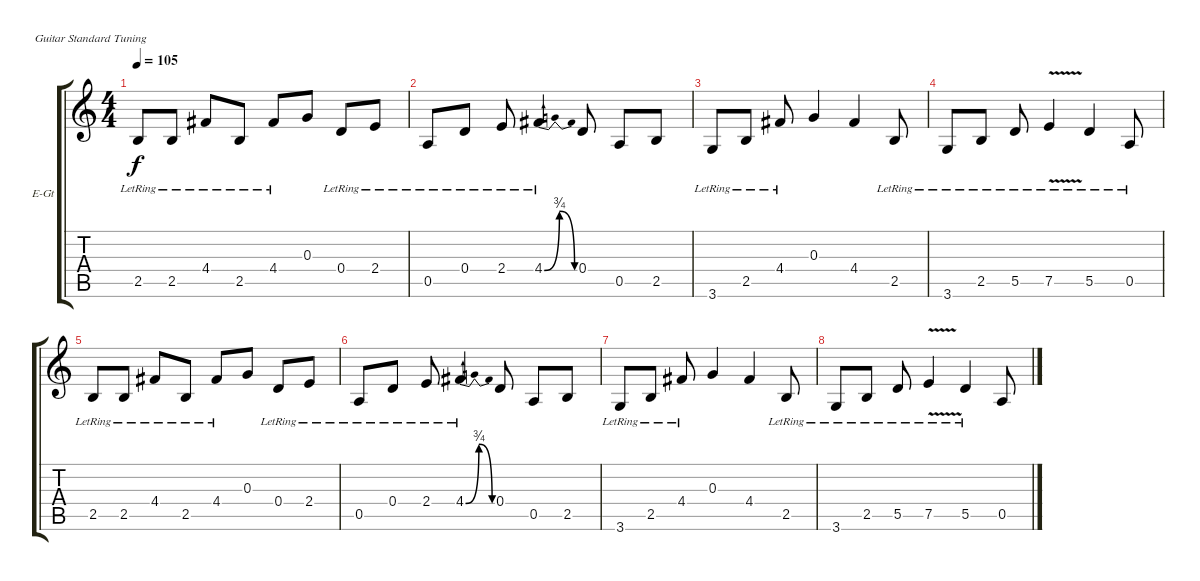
\defaultSystemsLayout 4
\bracketExtendMode groupsimilarinstruments
\firstSystemTrackNameOrientation horizontal
\otherSystemsTrackNameOrientation horizontal
\track ("Lead Guitar (Overdrive)" "E-Gt") {instrument distortionguitar}
\staff {score tabs}
\tuning (E4 B3 G3 D3 A2 E2)
\ts (4 4)
\tempo 105
\clef g2
\scale
0.333333
\ks c
2.5{lr}.8{dy f} 2.5{lr}.8 4.4{lr}.8 2.5{lr}.8 4.4{lr}.8 0.3.8 0.4{lr}.8 2.4{lr}.8 |
\scale
0.333333 0.5{lr}.8 0.4{lr}.8 2.4{lr}.8 4.4{be (bendrelease 0 0 30 3 30 3 60 0) lr}.4 0.4.8 0.5.8 2.5.8 |
\scale
0.333333 3.6{lr}.8 2.5{lr}.8 4.4{lr}.8 0.3.4 4.4.4 2.5{lr}.8 |
\scale
0.333333 3.6{lr}.8 2.5{lr}.8 5.5{lr}.8 7.5{v lr}.4 5.5{lr}.4 0.5{lr}.8 |
\scale
0.333333 2.5{lr}.8 2.5{lr}.8 4.4{lr}.8 2.5{lr}.8 4.4{lr}.8 0.3.8 0.4{lr}.8 2.4{lr}.8 |
\scale
0.333333 0.5{lr}.8 0.4{lr}.8 2.4{lr}.8 4.4{be (bendrelease 0 0 30 3 30 3 60 0) lr}.4 0.4.8 0.5.8 2.5.8 |
\scale
0.333333 3.6{lr}.8 2.5{lr}.8 4.4{lr}.8 0.3.4 4.4.4 2.5{lr}.8 |
\scale
0.333333 3.6{lr}.8 2.5{lr}.8 5.5{lr}.8 7.5{v lr}.4 5.5{lr}.4 0.5.8 |
\scale
0.333333 |
\scale
0.333333 |
\scale
0.333333
